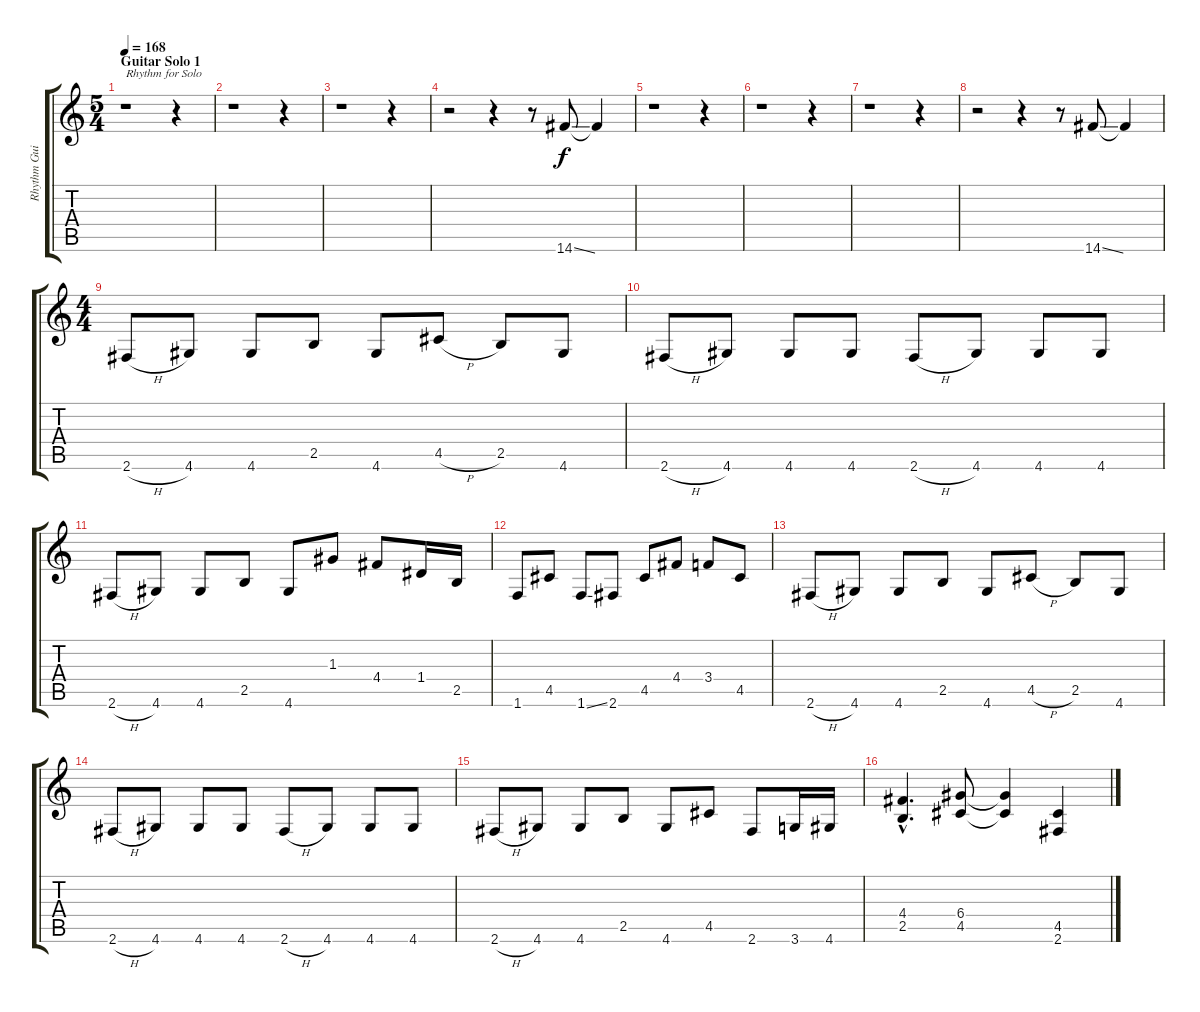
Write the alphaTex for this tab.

\track ("Rhythm Guitar" "Rhythm Gui") {instrument distortionguitar}
\staff {score tabs}
\tuning (E4 B3 G3 D3 A2 E2) {hide}
\ts (5 4)
\section ("" "Guitar Solo 1")
\tempo 168
\clef g2
\ks c
r.1{txt "Rhythm for Solo" dy f} r.4 |
r.1 r.4 |
r.1 r.4 |
r.2 r.4 r.8 14.6{ss}.8 14.6{t}.4 |
r.1 r.4 |
r.1 r.4 |
r.1 r.4 |
r.2 r.4 r.8 14.6{ss}.8 14.6{t}.4 |
\ts (4 4)
2.6{h}.8 4.6.8 4.6.8 2.5.8 4.6.8 4.5{h}.8 2.5.8 4.6.8 |
2.6{h}.8 4.6.8 4.6.8 4.6.8 2.6{h}.8 4.6.8 4.6.8 4.6.8 |
2.6{h}.8 4.6.8 4.6.8 2.5.8 4.6.8 1.3.8 4.4.8 1.4.16 2.5.16 |
1.6.8 4.5.8 1.6{ss}.8 2.6.8 4.5.8 4.4.8 3.4.8 4.5.8 |
2.6{h}.8 4.6.8 4.6.8 2.5.8 4.6.8 4.5{h}.8 2.5.8 4.6.8 |
2.6{h}.8 4.6.8 4.6.8 4.6.8 2.6{h}.8 4.6.8 4.6.8 4.6.8 |
2.6{h}.8 4.6.8 4.6.8 2.5.8 4.6.8 4.5.8 2.6.8 3.6.16 4.6.16 |
(4.4{hac} 2.5{hac}).4{d} (6.4 4.5).8 (6.4{t} 4.5{t}).4 (4.5 2.6).4
